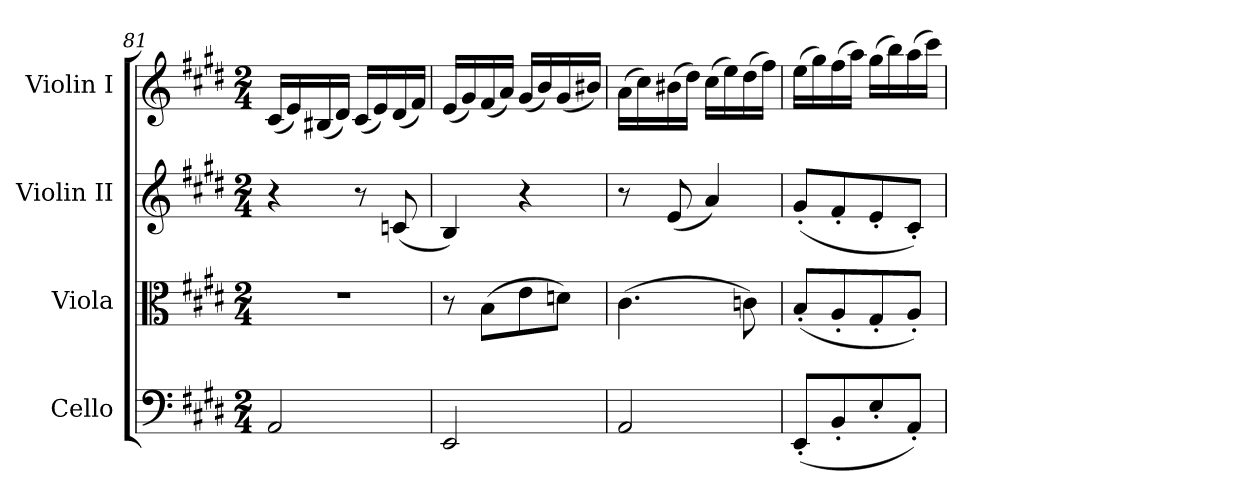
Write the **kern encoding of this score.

**kern	**kern	**kern	**kern
*part4	*part3	*part2	*part1
*staff4	*staff3	*staff2	*staff1
*I"Cello	*I"Viola	*I"Violin II	*I"Violin I
*	*I'Vla	*I'Vln	*I'Vln
*clefF4	*clefC3	*clefG2	*clefG2
*k[f#c#g#d#]	*k[f#c#g#d#]	*k[f#c#g#d#]	*k[f#c#g#d#]
*M2/4	*M2/4	*M2/4	*M2/4
=81	=81	=81	=81
2AA/	2r	4r	(<16c#/LL
.	.	.	16e/)
.	.	.	(<16B#X/
.	.	.	16d#/JJ)
.	.	8r	(<16c#/LL
.	.	.	16e/)
.	.	(<8cn/	(<16d#/
.	.	.	16f#/JJ)
!!LO:LB:g=z
=82	=82	=82	=82
2EE/	8r	4B/)	(<16e/LL
.	.	.	16g#/)
.	(>8B\L	.	(<16f#/
.	.	.	16a/JJ)
.	8e\	4r	(<16g#/LL
.	.	.	16b/)
.	8dn\J)	.	(<16g#/
.	.	.	16b#X/JJ)
=83	=83	=83	=83
2AA/	(>4.c#\	8r	(>16a\LL
.	.	.	16cc#\)
.	.	(<8e/	(>16b#X\
.	.	.	16dd#\JJ)
.	.	4a/)	(>16cc#\LL
.	.	.	16ee\)
.	8cn\)	.	(>16dd#\
.	.	.	16ff#\JJ)
=84	=84	=84	=84
(<8EE'/L	(<8B'/L	(<8g#'/L	(>16ee\LL
.	.	.	16gg#\)
8BB'/	8A'/	8f#'/	(>16ff#\
.	.	.	16aa\JJ)
8E'/	8G#'/	8e'/	(>16gg#\LL
.	.	.	16bb\)
8AA'/J)	8A'/J)	8c#'/J)	(>16aa\
.	.	.	16ccc#\JJ)
=	=	=	=
*-	*-	*-	*-
